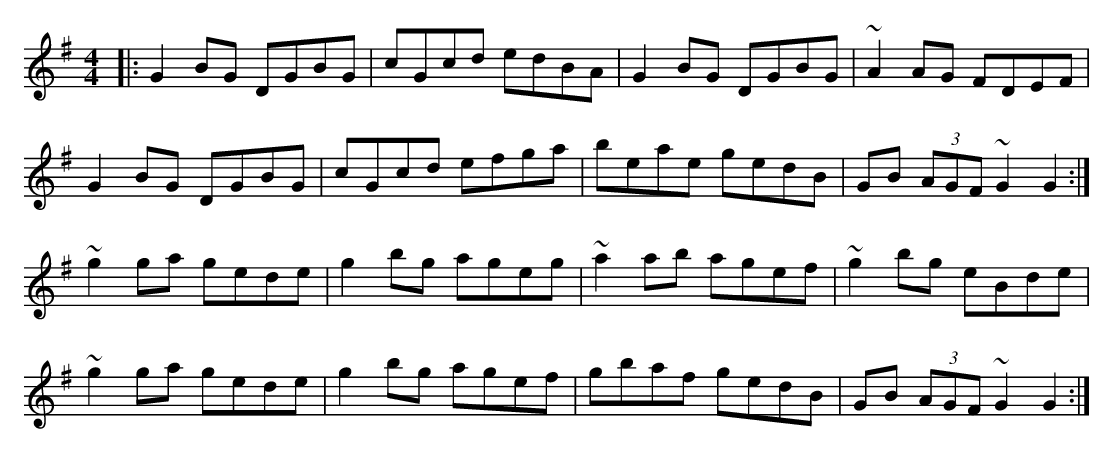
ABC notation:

X:1
M:4/4
K:G
|:G2BG DGBG|cGcd edBA|G2BG DGBG|~A2AG FDEF|
G2BG DGBG|cGcd efga|beae gedB|GB (3AGF ~G2G2:|
~g2ga gede|g2bg ageg|~a2ab agef|~g2bg eBde|
~g2ga gede|g2bg agef|gbaf gedB|GB (3AGF ~G2G2:|
